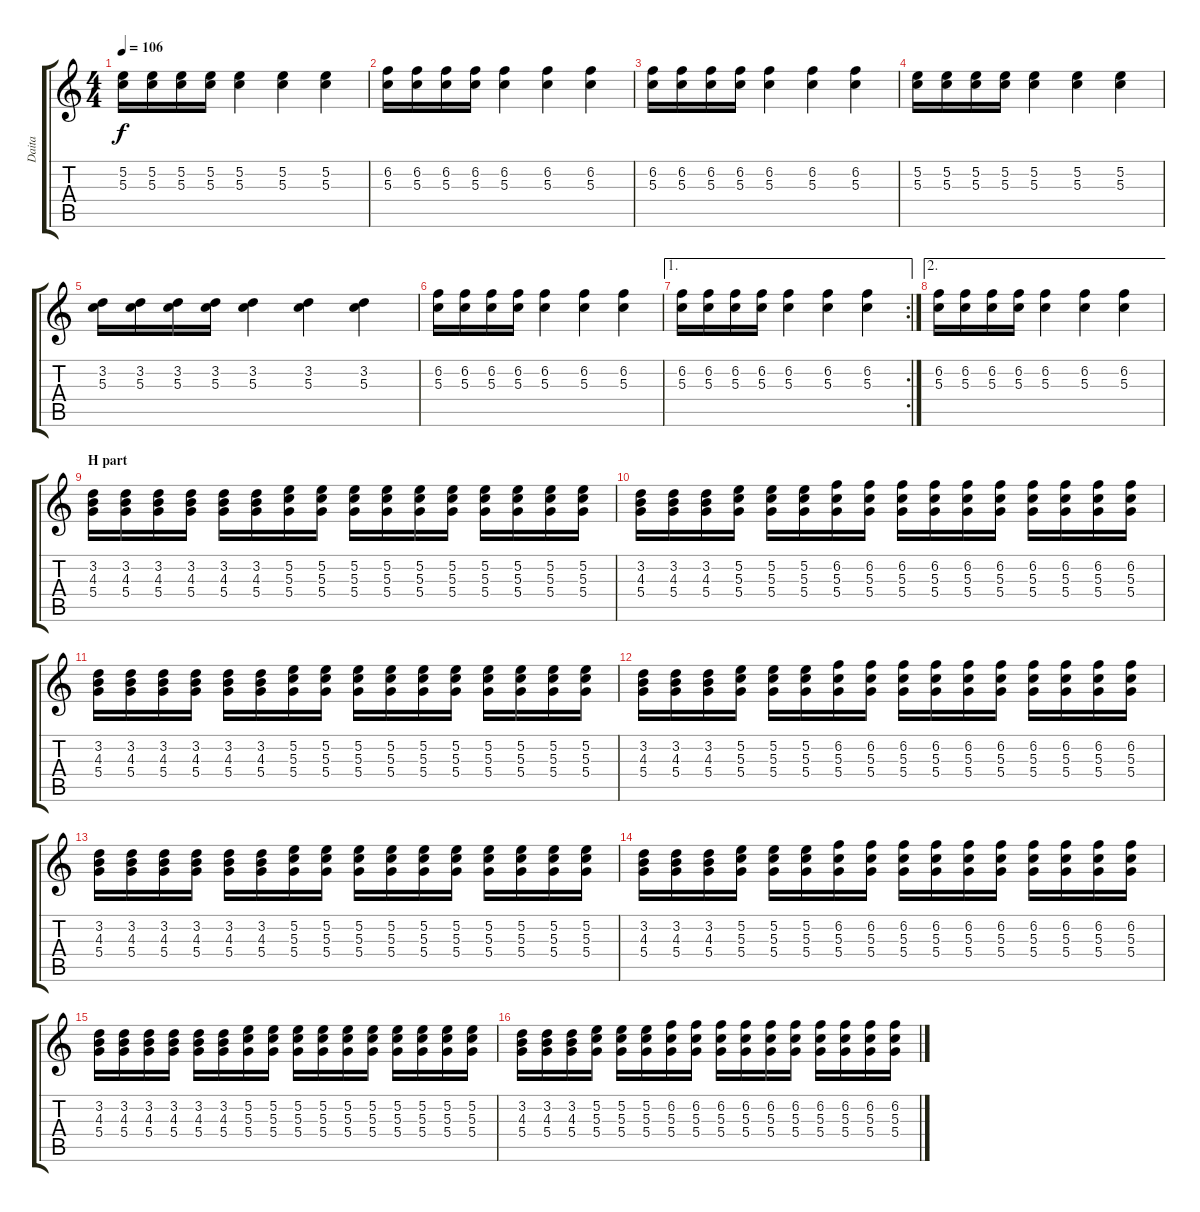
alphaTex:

\track ("Daita" "Daita") {instrument distortionguitar}
\staff {score tabs}
\tuning (E4 B3 G3 D3 A2 E2) {hide}
\ts (4 4)
\tempo 106
\clef g2
\ks c
(5.2 5.3).16{dy f} (5.2 5.3).16 (5.2 5.3).16 (5.2 5.3).16 (5.2 5.3).4 (5.2 5.3).4 (5.2 5.3).4 |
(6.2 5.3).16 (6.2 5.3).16 (6.2 5.3).16 (6.2 5.3).16 (6.2 5.3).4 (6.2 5.3).4 (6.2 5.3).4 |
(6.2 5.3).16 (6.2 5.3).16 (6.2 5.3).16 (6.2 5.3).16 (6.2 5.3).4 (6.2 5.3).4 (6.2 5.3).4 |
(5.2 5.3).16 (5.2 5.3).16 (5.2 5.3).16 (5.2 5.3).16 (5.2 5.3).4 (5.2 5.3).4 (5.2 5.3).4 |
(3.2 5.3).16 (3.2 5.3).16 (3.2 5.3).16 (3.2 5.3).16 (3.2 5.3).4 (3.2 5.3).4 (3.2 5.3).4 |
(6.2 5.3).16 (6.2 5.3).16 (6.2 5.3).16 (6.2 5.3).16 (6.2 5.3).4 (6.2 5.3).4 (6.2 5.3).4 |
\ae 1
\rc 2
(6.2 5.3).16 (6.2 5.3).16 (6.2 5.3).16 (6.2 5.3).16 (6.2 5.3).4 (6.2 5.3).4 (6.2 5.3).4 |
\ae 2
(6.2 5.3).16 (6.2 5.3).16 (6.2 5.3).16 (6.2 5.3).16 (6.2 5.3).4 (6.2 5.3).4 (6.2 5.3).4 |
\section ("" "H part")
(3.2 4.3 5.4).16 (3.2 4.3 5.4).16 (3.2 4.3 5.4).16 (3.2 4.3 5.4).16 (3.2 4.3 5.4).16 (3.2 4.3 5.4).16 (5.2 5.3 5.4).16 (5.2 5.3 5.4).16 (5.2 5.3 5.4).16 (5.2 5.3 5.4).16 (5.2 5.3 5.4).16 (5.2 5.3 5.4).16 (5.2 5.3 5.4).16 (5.2 5.3 5.4).16 (5.2 5.3 5.4).16 (5.2 5.3 5.4).16 |
(3.2 4.3 5.4).16 (3.2 4.3 5.4).16 (3.2 4.3 5.4).16 (5.2 5.3 5.4).16 (5.2 5.3 5.4).16 (5.2 5.3 5.4).16 (6.2 5.3 5.4).16 (6.2 5.3 5.4).16 (6.2 5.3 5.4).16 (6.2 5.3 5.4).16 (6.2 5.3 5.4).16 (6.2 5.3 5.4).16 (6.2 5.3 5.4).16 (6.2 5.3 5.4).16 (6.2 5.3 5.4).16 (6.2 5.3 5.4).16 |
(3.2 4.3 5.4).16 (3.2 4.3 5.4).16 (3.2 4.3 5.4).16 (3.2 4.3 5.4).16 (3.2 4.3 5.4).16 (3.2 4.3 5.4).16 (5.2 5.3 5.4).16 (5.2 5.3 5.4).16 (5.2 5.3 5.4).16 (5.2 5.3 5.4).16 (5.2 5.3 5.4).16 (5.2 5.3 5.4).16 (5.2 5.3 5.4).16 (5.2 5.3 5.4).16 (5.2 5.3 5.4).16 (5.2 5.3 5.4).16 |
(3.2 4.3 5.4).16 (3.2 4.3 5.4).16 (3.2 4.3 5.4).16 (5.2 5.3 5.4).16 (5.2 5.3 5.4).16 (5.2 5.3 5.4).16 (6.2 5.3 5.4).16 (6.2 5.3 5.4).16 (6.2 5.3 5.4).16 (6.2 5.3 5.4).16 (6.2 5.3 5.4).16 (6.2 5.3 5.4).16 (6.2 5.3 5.4).16 (6.2 5.3 5.4).16 (6.2 5.3 5.4).16 (6.2 5.3 5.4).16 |
(3.2 4.3 5.4).16 (3.2 4.3 5.4).16 (3.2 4.3 5.4).16 (3.2 4.3 5.4).16 (3.2 4.3 5.4).16 (3.2 4.3 5.4).16 (5.2 5.3 5.4).16 (5.2 5.3 5.4).16 (5.2 5.3 5.4).16 (5.2 5.3 5.4).16 (5.2 5.3 5.4).16 (5.2 5.3 5.4).16 (5.2 5.3 5.4).16 (5.2 5.3 5.4).16 (5.2 5.3 5.4).16 (5.2 5.3 5.4).16 |
(3.2 4.3 5.4).16 (3.2 4.3 5.4).16 (3.2 4.3 5.4).16 (5.2 5.3 5.4).16 (5.2 5.3 5.4).16 (5.2 5.3 5.4).16 (6.2 5.3 5.4).16 (6.2 5.3 5.4).16 (6.2 5.3 5.4).16 (6.2 5.3 5.4).16 (6.2 5.3 5.4).16 (6.2 5.3 5.4).16 (6.2 5.3 5.4).16 (6.2 5.3 5.4).16 (6.2 5.3 5.4).16 (6.2 5.3 5.4).16 |
(3.2 4.3 5.4).16 (3.2 4.3 5.4).16 (3.2 4.3 5.4).16 (3.2 4.3 5.4).16 (3.2 4.3 5.4).16 (3.2 4.3 5.4).16 (5.2 5.3 5.4).16 (5.2 5.3 5.4).16 (5.2 5.3 5.4).16 (5.2 5.3 5.4).16 (5.2 5.3 5.4).16 (5.2 5.3 5.4).16 (5.2 5.3 5.4).16 (5.2 5.3 5.4).16 (5.2 5.3 5.4).16 (5.2 5.3 5.4).16 |
(3.2 4.3 5.4).16 (3.2 4.3 5.4).16 (3.2 4.3 5.4).16 (5.2 5.3 5.4).16 (5.2 5.3 5.4).16 (5.2 5.3 5.4).16 (6.2 5.3 5.4).16 (6.2 5.3 5.4).16 (6.2 5.3 5.4).16 (6.2 5.3 5.4).16 (6.2 5.3 5.4).16 (6.2 5.3 5.4).16 (6.2 5.3 5.4).16 (6.2 5.3 5.4).16 (6.2 5.3 5.4).16 (6.2 5.3 5.4).16
